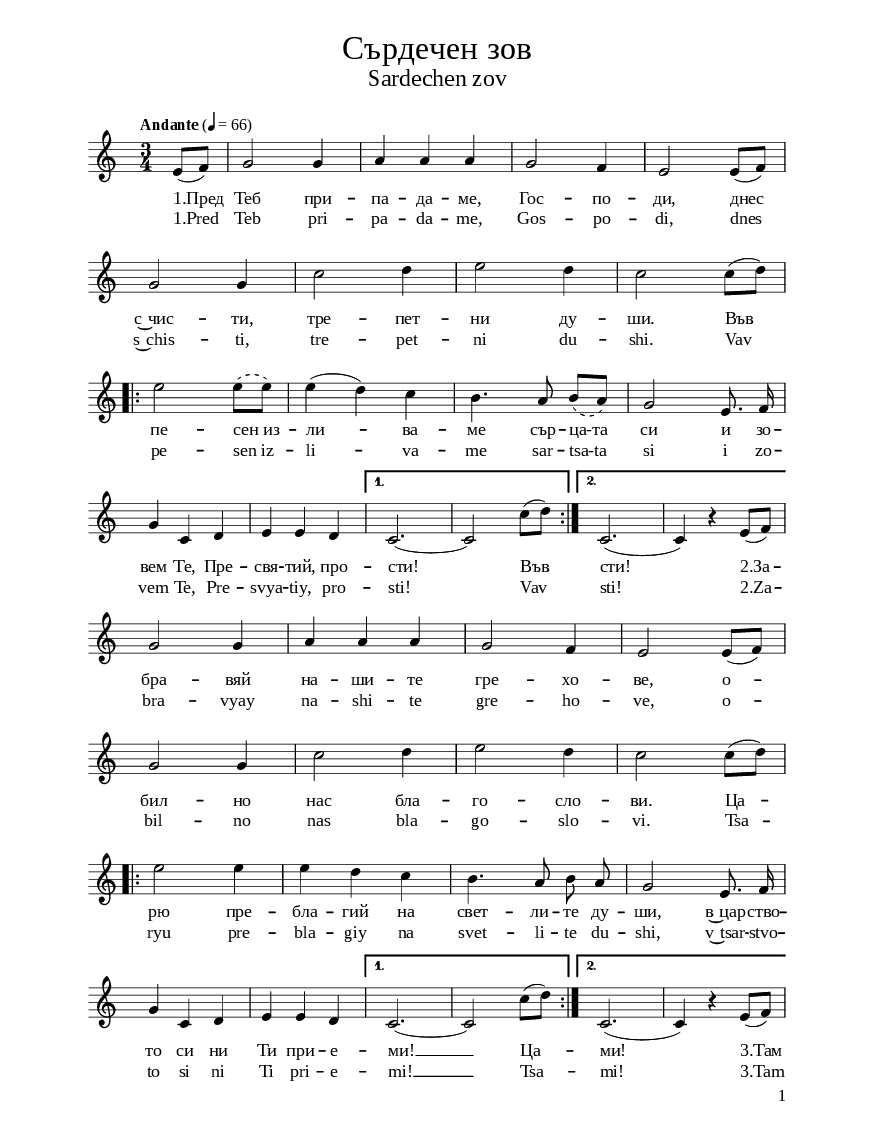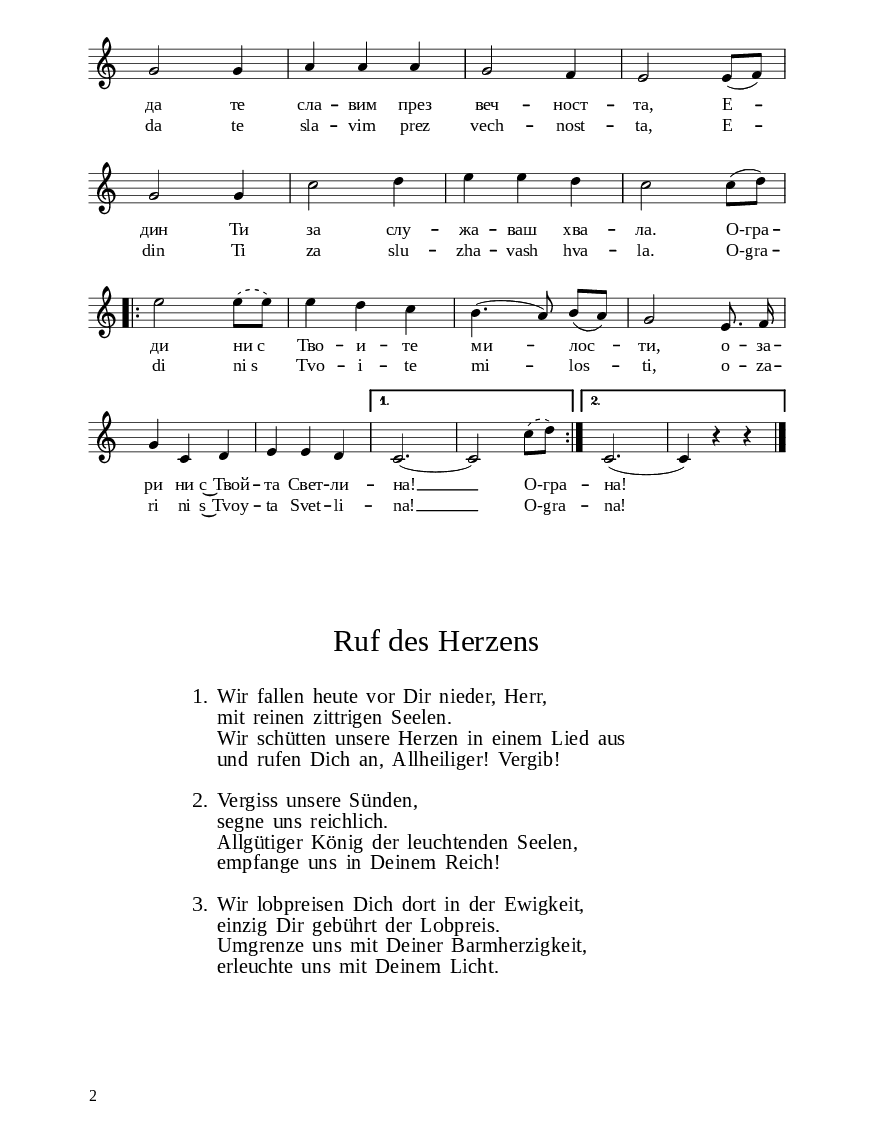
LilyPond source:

\version "2.22.1"

% include paper part and global functions
\include "include/globals.ily"

\bookpart {
  \include "include/bookpart-paper.ily"
  \score {
    \include "include/score-layout.ily"

    \new Voice \absolute {
      \clef treble
      \key c \major
      \time 3/4
      \tempoFunc "Andante" 4 "66"
      \autoBeamOff
          \partial 4
      e'8 ([f'8]) |  g'2 g'4 |  a'4 a' a' | g'2 f'4 | e'2 e'8 ([ f' ]) | \break

      g'2 g'4 | c''2 d''4 | e''2 d''4 | c''2 c''8 ( [d''8]) | \break

      \repeat volta 2 {
        e''2 \slurDashed e''8 ([e'']) |\slurSolid e''4 ( d'' ) c'' | b'4. a'8  \slurDashed b' ([a']) | g'2 e'8. f'16 | \break
        g'4 c' d' | e' e' d' |
      }
      \alternative {
        { c'2. ~| c'2  \slurSolid c''8 ( [ d'' ] ) |  }

        { c'2.  ( | c'4 ) r4 e'8 ([f'8 ])| \break }
      }

      g'2 g'4 |  a'4 a' a' | g'2 f'4 | e'2 e'8 ([ f' ]) | \break

      g'2 g'4 | c''2 d''4 | e''2 d''4 | c''2 c''8 ( [d''8]) | \break

      \repeat volta 2 {
        e''2 e''4 | e''4 d'' c'' | b'4. a'8  b' a' | g'2 e'8. f'16 | \break
        g'4 c' d' | e' e' d' |
      }

      \alternative {
        { c'2. ~| c'2  c''8 ( [ d'' ] ) |  }
        { c'2. ( | c'4 ) r4 e'8 ([f'8 ])| \break }
      }

      g'2 g'4 |  a'4 a' a' | g'2 f'4 | e'2 e'8 ([ f' ]) | \break

      g'2 g'4 | c''2 d''4 | e''4 e''4 d''4 | c''2 c''8 ([d''8]) | \break

      \repeat volta 2 {
        e''2 \slurDashed e''8   ( [ e''] ) | e''4  d'' c'' | \slurSolid b'4. (a'8)  b' ([a']) | g'2 e'8. f'16 | \break
        g'4 c' d' | e' e' d' |
      }
      \alternative {
        { c'2. ~| c'2 \slurDashed c''8 ( [ d'' ] )   |   }
        {\slurSolid  c'2. ( | c'4 ) r4 r4 \bar "|."  | \break }
      }

    }

      \addlyrics {
      "1.Пред" Теб при -- па -- да -- ме, Гос -- по -- ди, днес
      с~чис -- ти, тре -- пет -- ни  ду -- ши. Във
      пе -- сен_из -- ли --  ва -- ме  сър -- ца-та си и зо --
      вем Те, Пре -- свя -- тий, про -- сти! Във сти!

      "2.За" -- бра -- вяй на -- ши -- те гре -- хо -- ве, о --
      бил -- но нас бла -- го -- сло -- ви. Ца --
      рю пре -- бла -- гий на свет -- ли -- те ду -- ши, в~цар -- ство --
      то си ни Ти при -- е -- ми! __ Ца -- ми!

      "3.Там" да те сла -- вим през веч -- ност -- та, E --
      дин Ти за слу -- жа -- ваш хва -- ла. О-гра --
      ди ни_с Тво -- и -- те ми -- лос -- ти, о -- за --
      ри ни с~Твой -- та Свет -- ли -- на! __ О-гра -- на!
    }
    \addlyrics {
      "1.Pred" Teb pri -- pa -- da -- me, Gos -- po -- di, dnes
      s~chis -- ti, tre -- pet -- ni  du -- shi. Vav
      pe -- sen_iz -- li --  va -- me  sar -- tsa-ta si i zo --
      vem Te, Pre -- svya -- tiy, pro -- sti! Vav sti!

      "2.Za" -- bra -- vyay na -- shi -- te gre -- ho -- ve, o --
      bil -- no nas bla -- go -- slo -- vi. Tsa --
      ryu pre -- bla -- giy na svet -- li -- te du -- shi,  v~tsar -- stvo --
      to si ni Ti pri -- e -- mi! __ Tsa -- mi!

      "3.Tam" da te sla -- vim prez vech -- nost -- ta, E --
      din Ti za slu -- zha -- vash hva -- la. O-gra --
      di ni_s Tvo -- i -- te mi -- los -- ti, o -- za --
      ri ni s~Tvoy -- ta Svet -- li -- na! __ O-gra -- na!
    }

    \header {
      title = \titleFunc "Сърдечен зов" "Sardechen zov"
    }

    \midi{}

  } % score

\markup \empty-three

  % include foreign translation(s) of the song
  \version "2.22.1"

\markup \fill-line { \fontsize #deTitleFontSize "Ruf des Herzens" }
\markup \null
\markup \null
\markup \fontsize #deCoupletFontSize {
  \hspace #10
  \override #`(baseline-skip . ,deCoupletBaselineSkip)

  \column {
    \line { "   " }

    \line { 1. Wir fallen heute vor Dir nieder, Herr, }

    \line { "   "mit reinen zittrigen Seelen.}

    \line { "   "Wir schütten unsere Herzen in einem Lied aus }

    \line { "   "und rufen Dich an, Allheiliger! Vergib!}
    \line { "   " }
      

    \line { 2. Vergiss unsere Sünden, }

    \line { "   "segne uns reichlich.}

    \line { "   "Allgütiger König der leuchtenden Seelen,}

    \line { "   "empfange uns in Deinem Reich!}
    \line { "   " }
 

    \line { 3. Wir lobpreisen Dich dort in der Ewigkeit,}

    \line { "   "einzig Dir gebührt der Lobpreis.}

    \line { "   "Umgrenze uns mit Deiner Barmherzigkeit,}

    \line { "   "erleuchte uns mit Deinem Licht.}
  }
}


} % bookpart
